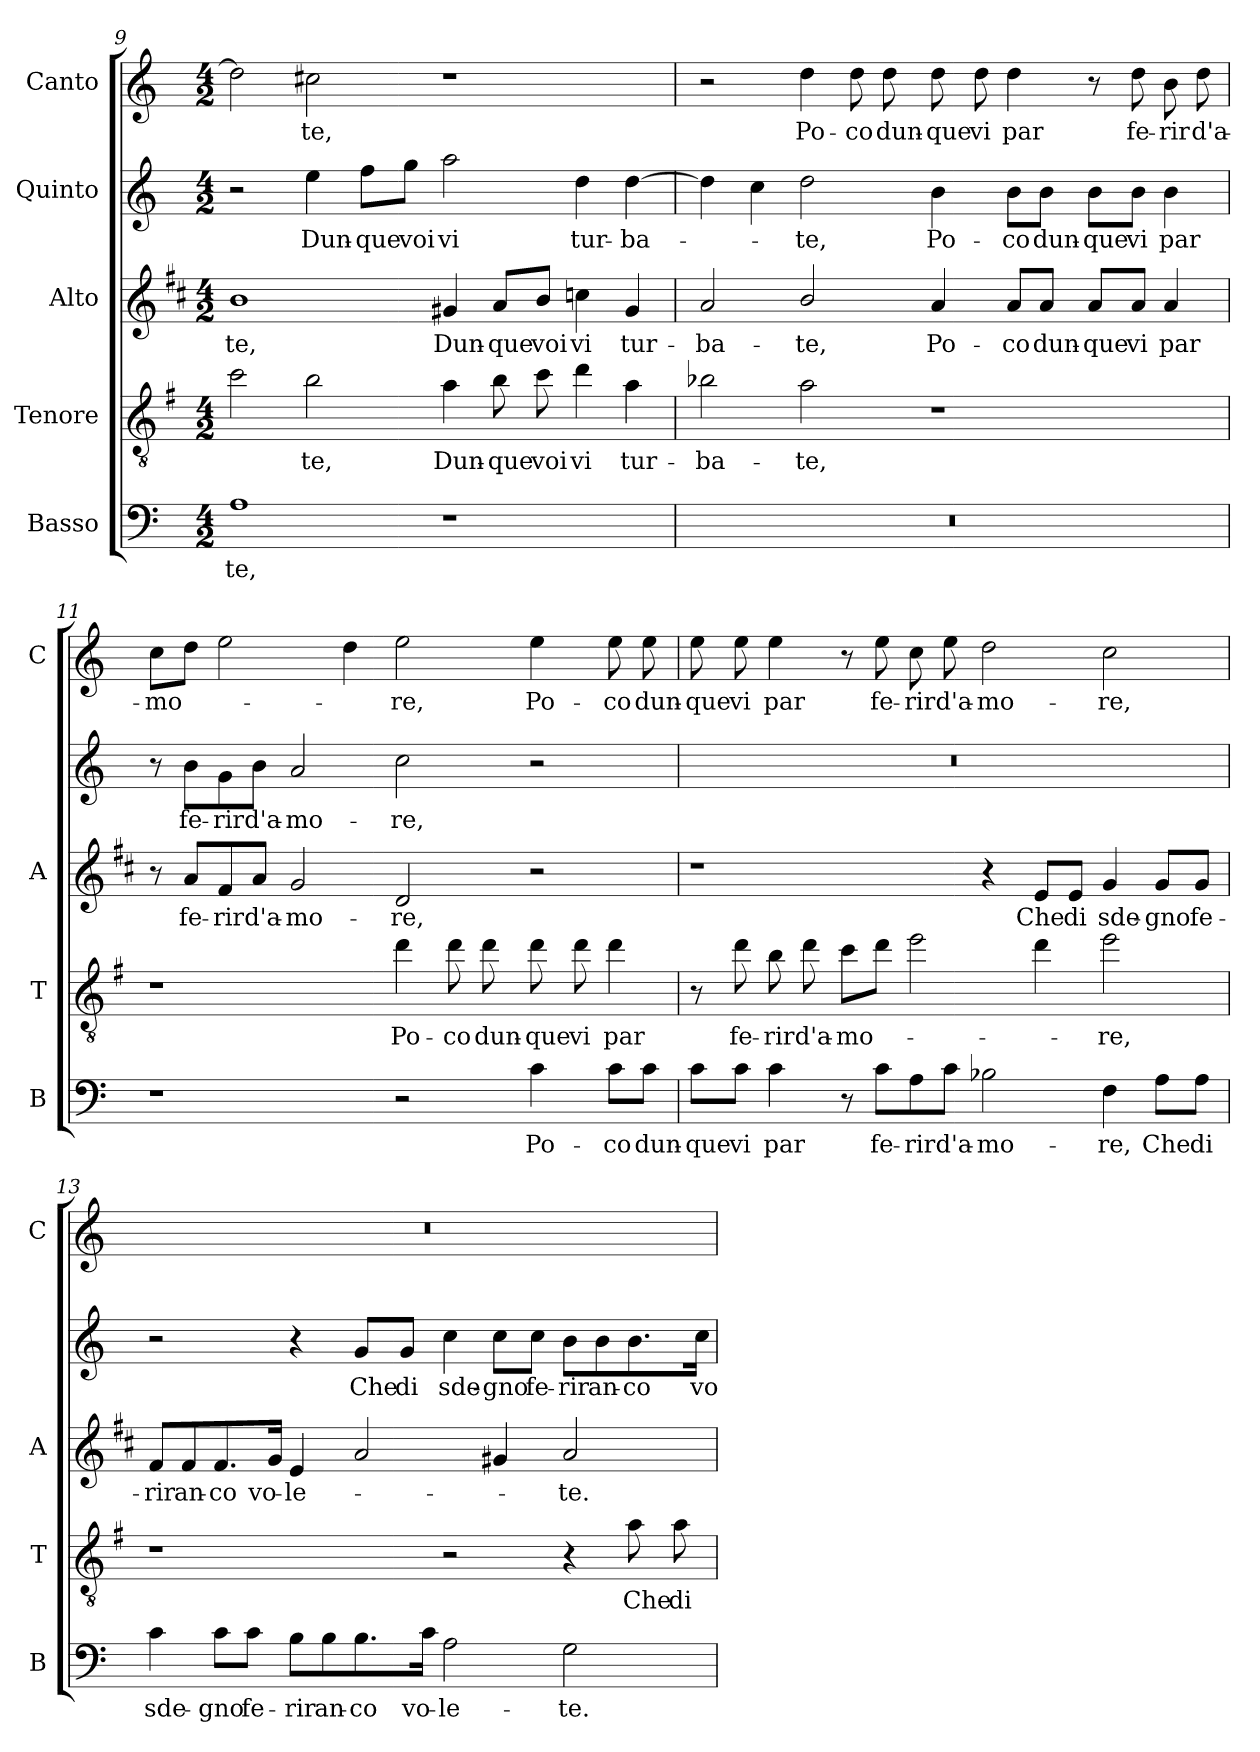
**kern	**text	**kern	**text	**kern	**text	**kern	**text	**kern	**text
*part5	*part5	*part4	*part4	*part3	*part3	*part2	*part2	*part1	*part1
*staff5	*staff5	*staff4	*staff4	*staff3	*staff3	*staff2	*staff2	*staff1	*staff1
*I"Basso	*	*I"Tenore	*	*I"Alto	*	*I"Quinto	*	*I"Canto	*
*I'B	*	*I'T	*	*I'A	*	*	*	*I'C	*
*clefF4	*	*clefGv2	*	*clefG2	*	*clefG2	*	*clefG2	*
*	*	*ITrd4c7	*	*ITrd1c2	*	*	*	*	*
*k[]	*	*k[]	*	*k[]	*	*k[]	*	*k[]	*
*C:	*	*C:	*	*C:	*	*C:	*	*C:	*
*M4/2	*	*M4/2	*	*M4/2	*	*M4/2	*	*M4/2	*
=9	=9	=9	=9	=9	=9	=9	=9	=9	=9
!	!LO:LY:b	!	!	!	!LO:LY:b	!	!	!	!
1A	-te,	2f\	.	1a	-te,	2r	.	2dd\]	.
!	!	!	!LO:LY:b	!	!	!	!LO:LY:b	!	!LO:LY:b
.	.	2e\	-te,	.	.	4ee\	Dun-	2cc#X\	-te,
!	!	!	!	!	!	!	!LO:LY:b	!	!
.	.	.	.	.	.	8ff\L	-que	.	.
!	!	!	!	!	!	!	!LO:LY:b	!	!
.	.	.	.	.	.	8gg\J	voi	.	.
!	!	!	!LO:LY:b	!	!LO:LY:b	!	!LO:LY:b	!	!
1r	.	4d\	Dun-	4f#X/	Dun-	2aa\	vi	1r	.
!	!	!	!LO:LY:b	!	!LO:LY:b	!	!	!	!
.	.	8e\	-que	8g/L	-que	.	.	.	.
!	!	!	!LO:LY:b	!	!LO:LY:b	!	!	!	!
.	.	8f\	voi	8a/J	voi	.	.	.	.
!	!	!	!LO:LY:b	!	!LO:LY:b	!	!LO:LY:b	!	!
.	.	4g\	vi	4b-X\	vi	4dd\	tur-	.	.
!	!	!	!LO:LY:b	!	!LO:LY:b	!	!LO:LY:b	!	!
.	.	4d\	tur-	4f#/	tur-	[4dd\	-ba-	.	.
!!LO:LB:g=z
=10	=10	=10	=10	=10	=10	=10	=10	=10	=10
!	!	!	!LO:LY:b	!	!LO:LY:b	!	!	!	!
0r	.	2e-X\	-ba-	2g/	-ba-	4dd\]	.	2r	.
.	.	.	.	.	.	4cc\	.	.	.
!	!	!	!LO:LY:b	!	!LO:LY:b	!	!LO:LY:b	!	!LO:LY:b
.	.	2d\	-te,	2a/	-te,	2dd\	-te,	4dd\	Po-
!	!	!	!	!	!	!	!	!	!LO:LY:b
.	.	.	.	.	.	.	.	8dd\	-co
!	!	!	!	!	!	!	!	!	!LO:LY:b
.	.	.	.	.	.	.	.	8dd\	dun-
!	!	!	!	!	!LO:LY:b	!	!LO:LY:b	!	!LO:LY:b
.	.	1r	.	4g/	Po-	4b\	Po-	8dd\	-que
!	!	!	!	!	!	!	!	!	!LO:LY:b
.	.	.	.	.	.	.	.	8dd\	vi
!	!	!	!	!	!LO:LY:b	!	!LO:LY:b	!	!LO:LY:b
.	.	.	.	8g/L	-co	8b\L	-co	4dd\	par
!	!	!	!	!	!LO:LY:b	!	!LO:LY:b	!	!
.	.	.	.	8g/J	dun-	8b\J	dun-	.	.
!	!	!	!	!	!LO:LY:b	!	!LO:LY:b	!	!
.	.	.	.	8g/L	-que	8b\L	-que	8r	.
!	!	!	!	!	!LO:LY:b	!	!LO:LY:b	!	!LO:LY:b
.	.	.	.	8g/J	vi	8b\J	vi	8dd\	fe-
!	!	!	!	!	!LO:LY:b	!	!LO:LY:b	!	!LO:LY:b
.	.	.	.	4g/	par	4b\	par	8b\	-rir
!	!	!	!	!	!	!	!	!	!LO:LY:b
.	.	.	.	.	.	.	.	8dd\	d'a-
=11	=11	=11	=11	=11	=11	=11	=11	=11	=11
!	!	!	!	!	!	!	!	!	!LO:LY:b
1r	.	1r	.	8r	.	8r	.	8cc\L	-mo-
!	!	!	!	!	!LO:LY:b	!	!LO:LY:b	!	!
.	.	.	.	8g/L	fe-	8b\L	fe-	8dd\J	.
!	!	!	!	!	!LO:LY:b	!	!LO:LY:b	!	!
.	.	.	.	8e/	-rir	8g\	-rir	2ee\	.
!	!	!	!	!	!LO:LY:b	!	!LO:LY:b	!	!
.	.	.	.	8g/J	d'a-	8b\J	d'a-	.	.
!	!	!	!	!	!LO:LY:b	!	!LO:LY:b	!	!
.	.	.	.	2f/	-mo-	2a/	-mo-	.	.
.	.	.	.	.	.	.	.	4dd\	.
!	!	!	!LO:LY:b	!	!LO:LY:b	!	!LO:LY:b	!	!LO:LY:b
2r	.	4g\	Po-	2c/	-re,	2cc\	-re,	2ee\	-re,
!	!	!	!LO:LY:b	!	!	!	!	!	!
.	.	8g\	-co	.	.	.	.	.	.
!	!	!	!LO:LY:b	!	!	!	!	!	!
.	.	8g\	dun-	.	.	.	.	.	.
!	!LO:LY:b	!	!LO:LY:b	!	!	!	!	!	!LO:LY:b
4c\	Po-	8g\	-que	2r	.	2r	.	4ee\	Po-
!	!	!	!LO:LY:b	!	!	!	!	!	!
.	.	8g\	vi	.	.	.	.	.	.
!	!LO:LY:b	!	!LO:LY:b	!	!	!	!	!	!LO:LY:b
8c\L	-co	4g\	par	.	.	.	.	8ee\	-co
!	!LO:LY:b	!	!	!	!	!	!	!	!LO:LY:b
8c\J	dun-	.	.	.	.	.	.	8ee\	dun-
!!LO:LB:g=z
=12	=12	=12	=12	=12	=12	=12	=12	=12	=12
!	!LO:LY:b	!	!	!	!	!	!	!	!LO:LY:b
8c\L	-que	8r	.	1r	.	0r	.	8ee\	-que
!	!LO:LY:b	!	!LO:LY:b	!	!	!	!	!	!LO:LY:b
8c\J	vi	8g\	fe-	.	.	.	.	8ee\	vi
!	!LO:LY:b	!	!LO:LY:b	!	!	!	!	!	!LO:LY:b
4c\	par	8e\	-rir	.	.	.	.	4ee\	par
!	!	!	!LO:LY:b	!	!	!	!	!	!
.	.	8g\	d'a-	.	.	.	.	.	.
!	!	!	!LO:LY:b	!	!	!	!	!	!
8r	.	8f\L	-mo-	.	.	.	.	8r	.
!	!LO:LY:b	!	!	!	!	!	!	!	!LO:LY:b
8c\L	fe-	8g\J	.	.	.	.	.	8ee\	fe-
!	!LO:LY:b	!	!	!	!	!	!	!	!LO:LY:b
8A\	-rir	2a\	.	.	.	.	.	8cc\	-rir
!	!LO:LY:b	!	!	!	!	!	!	!	!LO:LY:b
8c\J	d'a-	.	.	.	.	.	.	8ee\	d'a-
!	!LO:LY:b	!	!	!	!	!	!	!	!LO:LY:b
2B-X\	-mo-	.	.	4r	.	.	.	2dd\	-mo-
!	!	!	!	!	!LO:LY:b	!	!	!	!
.	.	4g\	.	8d/L	Che	.	.	.	.
!	!	!	!	!	!LO:LY:b	!	!	!	!
.	.	.	.	8d/J	di	.	.	.	.
!	!LO:LY:b	!	!LO:LY:b	!	!LO:LY:b	!	!	!	!LO:LY:b
4F\	-re,	2a\	-re,	4f/	sde-	.	.	2cc\	-re,
!	!LO:LY:b	!	!	!	!LO:LY:b	!	!	!	!
8A\L	Che	.	.	8f/L	-gno	.	.	.	.
!	!LO:LY:b	!	!	!	!LO:LY:b	!	!	!	!
8A\J	di	.	.	8f/J	fe-	.	.	.	.
=13	=13	=13	=13	=13	=13	=13	=13	=13	=13
!	!LO:LY:b	!	!	!	!LO:LY:b	!	!	!	!
4c\	sde-	1r	.	8e/L	-rir	2r	.	0r	.
!	!	!	!	!	!LO:LY:b	!	!	!	!
.	.	.	.	8e/	an-	.	.	.	.
!	!LO:LY:b	!	!	!	!LO:LY:b	!	!	!	!
8c\L	-gno	.	.	8.e/	-co	.	.	.	.
!	!LO:LY:b	!	!	!	!	!	!	!	!
8c\J	fe-	.	.	.	.	.	.	.	.
!	!	!	!	!	!LO:LY:b	!	!	!	!
.	.	.	.	16f/Jk	vo-	.	.	.	.
!	!LO:LY:b	!	!	!	!LO:LY:b	!	!	!	!
8B\L	-rir	.	.	4d/	-le-	4r	.	.	.
!	!LO:LY:b	!	!	!	!	!	!	!	!
8B\	an-	.	.	.	.	.	.	.	.
!	!LO:LY:b	!	!	!	!	!	!LO:LY:b	!	!
8.B\	-co	.	.	2g/	.	8g/L	Che	.	.
!	!	!	!	!	!	!	!LO:LY:b	!	!
.	.	.	.	.	.	8g/J	di	.	.
!	!LO:LY:b	!	!	!	!	!	!	!	!
16c\Jk	vo-	.	.	.	.	.	.	.	.
!	!LO:LY:b	!	!	!	!	!	!LO:LY:b	!	!
2A\	-le-	2r	.	.	.	4cc\	sde-	.	.
!	!	!	!	!	!	!	!LO:LY:b	!	!
.	.	.	.	4f#X/	.	8cc\L	-gno	.	.
!	!	!	!	!	!	!	!LO:LY:b	!	!
.	.	.	.	.	.	8cc\J	fe-	.	.
!	!LO:LY:b	!	!	!	!LO:LY:b	!	!LO:LY:b	!	!
2G\	-te.	4r	.	2g/	-te.	8b\L	-rir	.	.
!	!	!	!	!	!	!	!LO:LY:b	!	!
.	.	.	.	.	.	8b\	an-	.	.
!	!	!	!LO:LY:b	!	!	!	!LO:LY:b	!	!
.	.	8d\	Che	.	.	8.b\	-co	.	.
!	!	!	!LO:LY:b	!	!	!	!	!	!
.	.	8d\	di	.	.	.	.	.	.
!	!	!	!	!	!	!	!LO:LY:b	!	!
.	.	.	.	.	.	16cc\Jk	vo-	.	.
=	=	=	=	=	=	=	=	=	=
*-	*-	*-	*-	*-	*-	*-	*-	*-	*-
